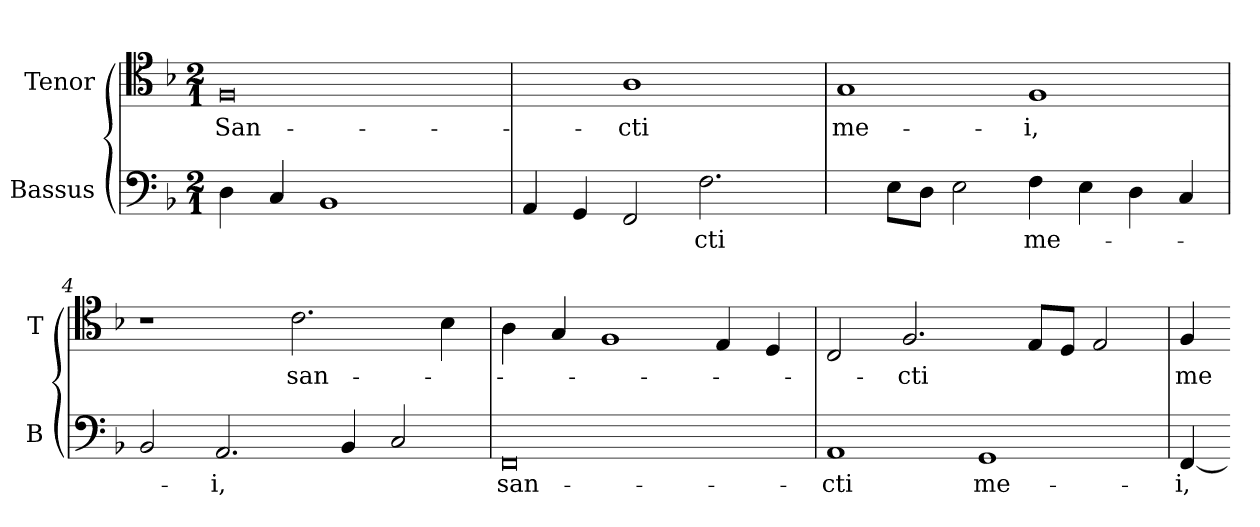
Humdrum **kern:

**kern	**text	**kern	**text
*part2	*part2	*part1	*part1
*staff2	*staff2	*staff1	*staff1
*I"Bassus	*	*I"Tenor	*
*I'B	*	*I'T	*
*clefF4	*	*clefC4	*
*k[b-]	*	*k[b-]	*
*F:	*	*F:	*
*M2/1	*	*M2/1	*
=	=	=	=
4D	.	0F	San-
4C	.	.	.
1BB-	.	.	.
2ryy	.	.	.
=2	=2	=2	=2
4AA	.	2ryy	.
4GG	.	.	.
2FF	.	1A	-cti
2.F	-cti	.	.
.	.	4ryy	.
=3	=3	=3	=3
4ryy	.	1G	me-
8EL	.	.	.
8DJ	.	.	.
2E	.	.	.
4F	me-	1F	-i,
4E	.	.	.
4D	.	.	.
4C	.	.	.
=4	=4	=4	=4
2BB-	.	1r	.
2.AA	-i,	.	.
.	.	2.c	san-
4BB-	.	.	.
2C	.	.	.
.	.	4B-	.
=5	=5	=5	=5
0FF	san-	4A	.
.	.	4G	.
.	.	1F	.
.	.	4E	.
.	.	4D	.
=6	=6	=6	=6
1AA	-cti	2C	.
.	.	2.F	-cti
1GG	me-	.	.
.	.	8EL	.
.	.	8DJ	.
.	.	2E	.
=7	=7	=7	=7
[4FF	-i,	4F	me-
=-	=-	=-	=-
*-	*-	*-	*-
